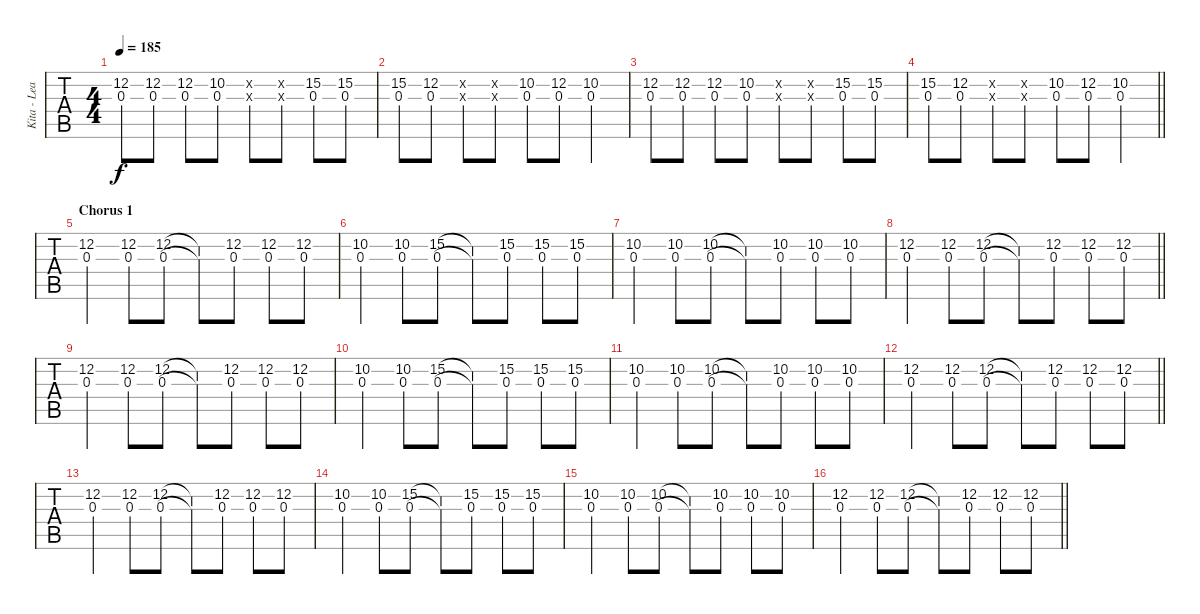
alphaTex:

\track ("Kita - Lead guitar" "Kita - Lea") {instrument overdrivenguitar}
\staff {tabs}
\tuning (E4 B3 G3 D3 A2 E2) {hide}
\ts (4 4)
\tempo 185
\clef g2
\ks c
(12.2 0.3).8{dy f} (12.2 0.3).8 (12.2 0.3).8 (10.2 0.3).8 (0.2{x} 0.3{x}).8 (0.2{x} 0.3{x}).8 (15.2 0.3).8 (15.2 0.3).8 |
(15.2 0.3).8 (12.2 0.3).8 (0.2{x} 0.3{x}).8 (0.2{x} 0.3{x}).8 (10.2 0.3).8 (12.2 0.3).8 (10.2 0.3).4 |
(12.2 0.3).8 (12.2 0.3).8 (12.2 0.3).8 (10.2 0.3).8 (0.2{x} 0.3{x}).8 (0.2{x} 0.3{x}).8 (15.2 0.3).8 (15.2 0.3).8 |
\barLineRight lightlight
(15.2 0.3).8 (12.2 0.3).8 (0.2{x} 0.3{x}).8 (0.2{x} 0.3{x}).8 (10.2 0.3).8 (12.2 0.3).8 (10.2 0.3).4 |
\section ("" "Chorus 1")
(12.2 0.3).4{instrument overdrivenguitar} (12.2 0.3).8 (12.2 0.3).8 (12.2{t} 0.3{t}).8 (12.2 0.3).8 (12.2 0.3).8 (12.2 0.3).8 |
(10.2 0.3).4 (10.2 0.3).8 (15.2 0.3).8 (15.2{t} 0.3{t}).8 (15.2 0.3).8 (15.2 0.3).8 (15.2 0.3).8 |
(10.2 0.3).4 (10.2 0.3).8 (10.2 0.3).8 (10.2{t} 0.3{t}).8 (10.2 0.3).8 (10.2 0.3).8 (10.2 0.3).8 |
\barLineRight lightlight
(12.2 0.3).4 (12.2 0.3).8 (12.2 0.3).8 (12.2{t} 0.3{t}).8 (12.2 0.3).8 (12.2 0.3).8 (12.2 0.3).8 |
(12.2 0.3).4 (12.2 0.3).8 (12.2 0.3).8 (12.2{t} 0.3{t}).8 (12.2 0.3).8 (12.2 0.3).8 (12.2 0.3).8 |
(10.2 0.3).4 (10.2 0.3).8 (15.2 0.3).8 (15.2{t} 0.3{t}).8 (15.2 0.3).8 (15.2 0.3).8 (15.2 0.3).8 |
(10.2 0.3).4 (10.2 0.3).8 (10.2 0.3).8 (10.2{t} 0.3{t}).8 (10.2 0.3).8 (10.2 0.3).8 (10.2 0.3).8 |
\barLineRight lightlight
(12.2 0.3).4 (12.2 0.3).8 (12.2 0.3).8 (12.2{t} 0.3{t}).8 (12.2 0.3).8 (12.2 0.3).8 (12.2 0.3).8 |
(12.2 0.3).4 (12.2 0.3).8 (12.2 0.3).8 (12.2{t} 0.3{t}).8 (12.2 0.3).8 (12.2 0.3).8 (12.2 0.3).8 |
(10.2 0.3).4 (10.2 0.3).8 (15.2 0.3).8 (15.2{t} 0.3{t}).8 (15.2 0.3).8 (15.2 0.3).8 (15.2 0.3).8 |
(10.2 0.3).4 (10.2 0.3).8 (10.2 0.3).8 (10.2{t} 0.3{t}).8 (10.2 0.3).8 (10.2 0.3).8 (10.2 0.3).8 |
\barLineRight lightlight
(12.2 0.3).4 (12.2 0.3).8 (12.2 0.3).8 (12.2{t} 0.3{t}).8 (12.2 0.3).8 (12.2 0.3).8 (12.2 0.3).8
